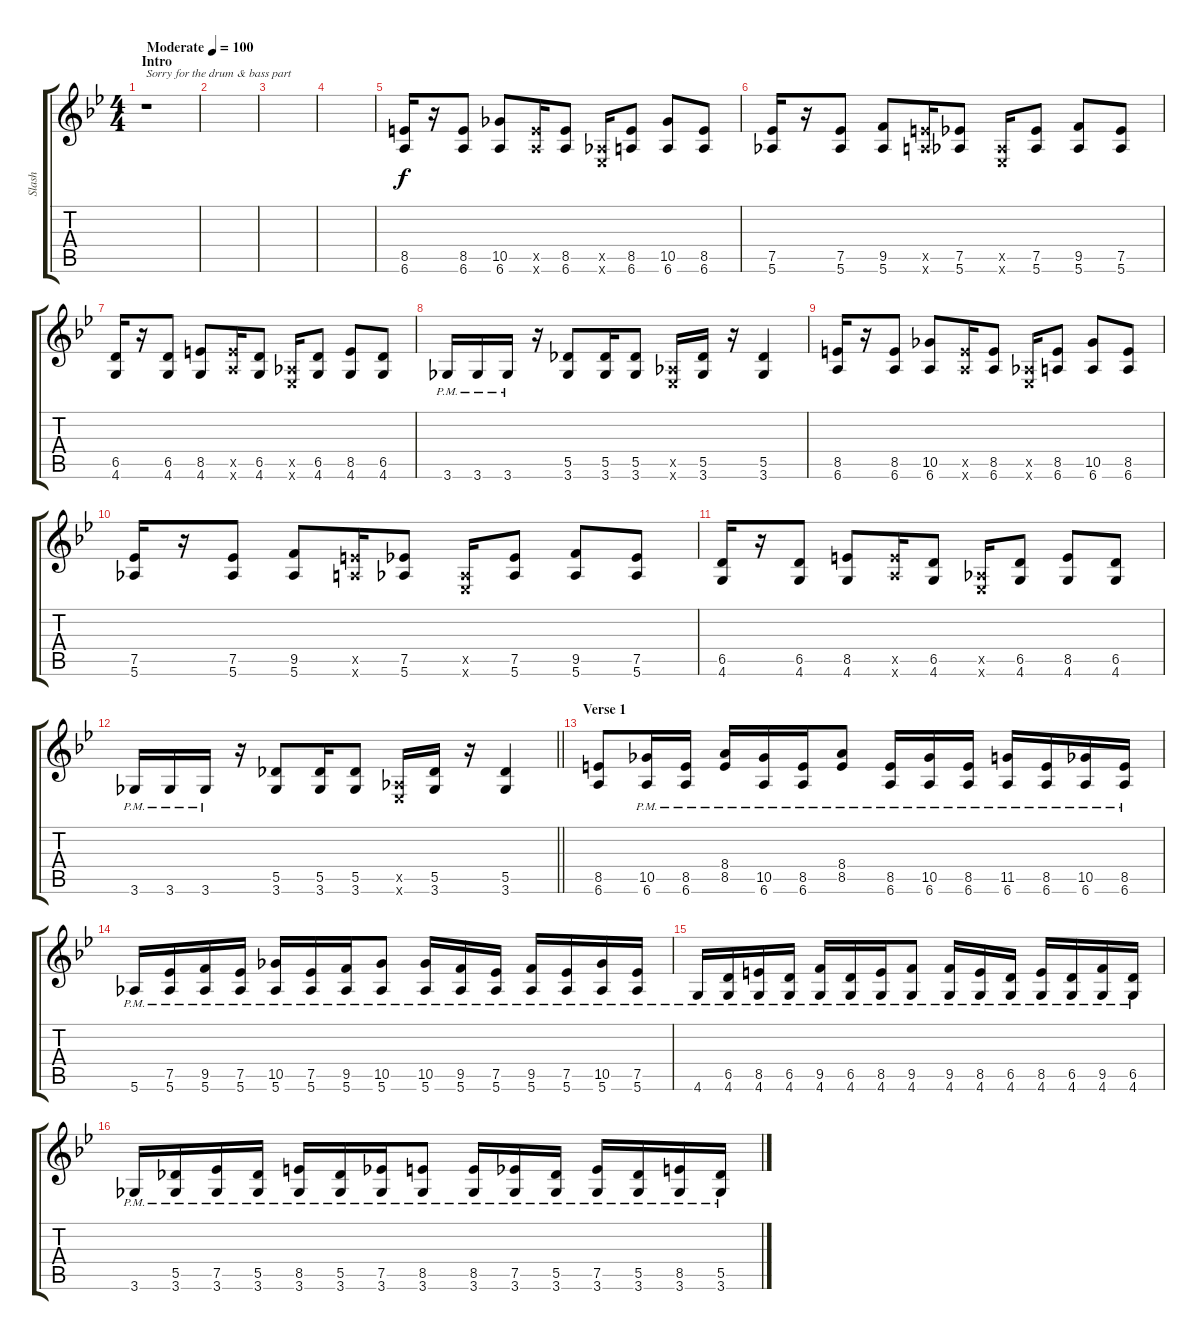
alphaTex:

\track ("Slash" "Slash") {instrument distortionguitar}
\staff {score tabs}
\tuning (Eb4 Bb3 Gb3 Db3 Ab2 Eb2) {hide}
\ts (4 4)
\section ("" "Intro")
\tempo (100 "Moderate")
\clef g2
\ks bb
r.1{txt "Sorry for the drum & bass part" dy f instrument distortionguitar} |
|
|
|
(8.5 6.6).16 r.16 (8.5 6.6).8 (10.5 6.6).8 (8.5{x} 6.6{x}).16 (8.5 6.6).8 (0.5{x} 0.6{x}).16 (8.5 6.6).8 (10.5 6.6).8 (8.5 6.6).8 |
(7.5 5.6).16 r.16 (7.5 5.6).8 (9.5 5.6).8 (8.5{x} 6.6{x}).16 (7.5 5.6).8 (0.5{x} 0.6{x}).16 (7.5 5.6).8 (9.5 5.6).8 (7.5 5.6).8 |
(6.5 4.6).16 r.16 (6.5 4.6).8 (8.5 4.6).8 (8.5{x} 6.6{x}).16 (6.5 4.6).8 (0.5{x} 0.6{x}).16 (6.5 4.6).8 (8.5 4.6).8 (6.5 4.6).8 |
3.6{pm}.16 3.6{pm}.16 3.6{pm}.16 r.16 (5.5 3.6).8 (5.5 3.6).16 (5.5 3.6).8 (0.5{x} 0.6{x}).16 (5.5 3.6).16 r.16 (5.5 3.6).4 |
(8.5 6.6).16 r.16 (8.5 6.6).8 (10.5 6.6).8 (8.5{x} 6.6{x}).16 (8.5 6.6).8 (0.5{x} 0.6{x}).16 (8.5 6.6).8 (10.5 6.6).8 (8.5 6.6).8 |
(7.5 5.6).16 r.16 (7.5 5.6).8 (9.5 5.6).8 (8.5{x} 6.6{x}).16 (7.5 5.6).8 (0.5{x} 0.6{x}).16 (7.5 5.6).8 (9.5 5.6).8 (7.5 5.6).8 |
(6.5 4.6).16 r.16 (6.5 4.6).8 (8.5 4.6).8 (8.5{x} 6.6{x}).16 (6.5 4.6).8 (0.5{x} 0.6{x}).16 (6.5 4.6).8 (8.5 4.6).8 (6.5 4.6).8 |
\barLineRight lightlight
3.6{pm}.16 3.6{pm}.16 3.6{pm}.16 r.16 (5.5 3.6).8 (5.5 3.6).16 (5.5 3.6).8 (0.5{x} 0.6{x}).16 (5.5 3.6).16 r.16 (5.5 3.6).4 |
\section ("" "Verse 1")
(8.5 6.6).8 (10.5{pm} 6.6{pm}).16 (8.5{pm} 6.6{pm}).16 (8.4{pm} 8.5{pm}).16 (10.5{pm} 6.6{pm}).16 (8.5{pm} 6.6{pm}).16 (8.4{pm} 8.5{pm}).8 (8.5{pm} 6.6{pm}).16 (10.5{pm} 6.6{pm}).16 (8.5{pm} 6.6{pm}).16 (11.5{pm} 6.6{pm}).16 (8.5{pm} 6.6{pm}).16 (10.5{pm} 6.6{pm}).16 (8.5{pm} 6.6{pm}).16 |
5.6{pm}.16 (7.5{pm} 5.6{pm}).16 (9.5{pm} 5.6{pm}).16 (7.5{pm} 5.6{pm}).16 (10.5{pm} 5.6{pm}).16 (7.5{pm} 5.6{pm}).16 (9.5{pm} 5.6{pm}).16 (10.5{pm} 5.6{pm}).8 (10.5{pm} 5.6{pm}).16 (9.5{pm} 5.6{pm}).16 (7.5{pm} 5.6{pm}).16 (9.5{pm} 5.6{pm}).16 (7.5{pm} 5.6{pm}).16 (10.5{pm} 5.6{pm}).16 (7.5{pm} 5.6{pm}).16 |
4.6{pm}.16 (6.5{pm} 4.6{pm}).16 (8.5{pm} 4.6{pm}).16 (6.5{pm} 4.6{pm}).16 (9.5{pm} 4.6{pm}).16 (6.5{pm} 4.6{pm}).16 (8.5{pm} 4.6{pm}).16 (9.5{pm} 4.6{pm}).8 (9.5{pm} 4.6{pm}).16 (8.5{pm} 4.6{pm}).16 (6.5{pm} 4.6{pm}).16 (8.5{pm} 4.6{pm}).16 (6.5{pm} 4.6{pm}).16 (9.5{pm} 4.6{pm}).16 (6.5{pm} 4.6{pm}).16 |
3.6{pm}.16 (5.5{pm} 3.6{pm}).16 (7.5{pm} 3.6{pm}).16 (5.5{pm} 3.6{pm}).16 (8.5{pm} 3.6{pm}).16 (5.5{pm} 3.6{pm}).16 (7.5{pm} 3.6{pm}).16 (8.5{pm} 3.6{pm}).8 (8.5{pm} 3.6{pm}).16 (7.5{pm} 3.6{pm}).16 (5.5{pm} 3.6{pm}).16 (7.5{pm} 3.6{pm}).16 (5.5{pm} 3.6{pm}).16 (8.5{pm} 3.6{pm}).16 (5.5{pm} 3.6{pm}).16
